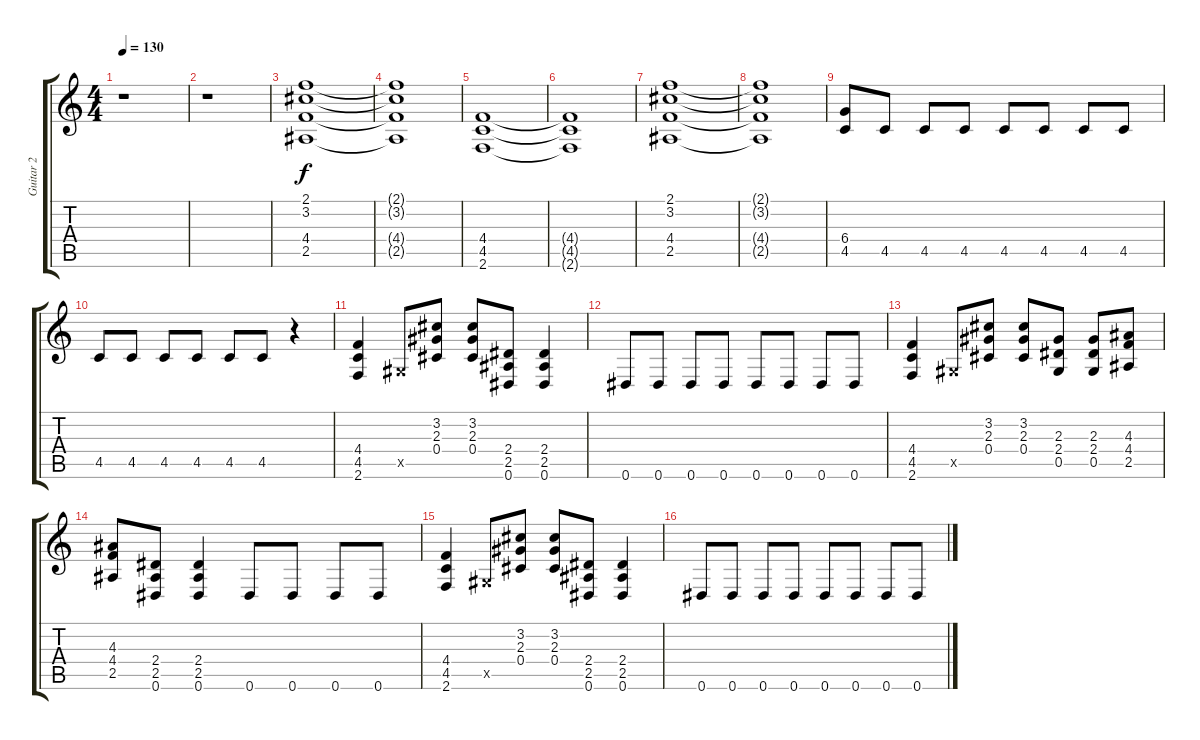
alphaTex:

\track ("Guitar 2" "Guitar 2") {instrument distortionguitar}
\staff {score tabs}
\tuning (Eb4 Bb3 Gb3 Db3 Ab2 Eb2) {hide}
\ts (4 4)
\tempo 130
\clef g2
\ks c
r.1{dy f} |
r.1 |
(2.1 3.2 4.4 2.5).1 |
(2.1{t} 3.2{t} 4.4{t} 2.5{t}).1 |
(4.4 4.5 2.6).1 |
(4.4{t} 4.5{t} 2.6{t}).1 |
(2.1 3.2 4.4 2.5).1 |
(2.1{t} 3.2{t} 4.4{t} 2.5{t}).1 |
(6.4 4.5).8 4.5.8 4.5.8 4.5.8 4.5.8 4.5.8 4.5.8 4.5.8 |
4.5.8 4.5.8 4.5.8 4.5.8 4.5.8 4.5.8 r.4 |
(4.4 4.5 2.6).4 0.5{x}.8 (3.2 2.3 0.4).8 (3.2 2.3 0.4).8 (2.4 2.5 0.6).8 (2.4 2.5 0.6).4 |
0.6.8 0.6.8 0.6.8 0.6.8 0.6.8 0.6.8 0.6.8 0.6.8 |
(4.4 4.5 2.6).4 0.5{x}.8 (3.2 2.3 0.4).8 (3.2 2.3 0.4).8 (2.3 2.4 0.5).8 (2.3 2.4 0.5).8 (4.3 4.4 2.5).8 |
(4.3 4.4 2.5).8 (2.4 2.5 0.6).8 (2.4 2.5 0.6).4 0.6.8 0.6.8 0.6.8 0.6.8 |
(4.4 4.5 2.6).4 0.5{x}.8 (3.2 2.3 0.4).8 (3.2 2.3 0.4).8 (2.4 2.5 0.6).8 (2.4 2.5 0.6).4 |
0.6.8 0.6.8 0.6.8 0.6.8 0.6.8 0.6.8 0.6.8 0.6.8
